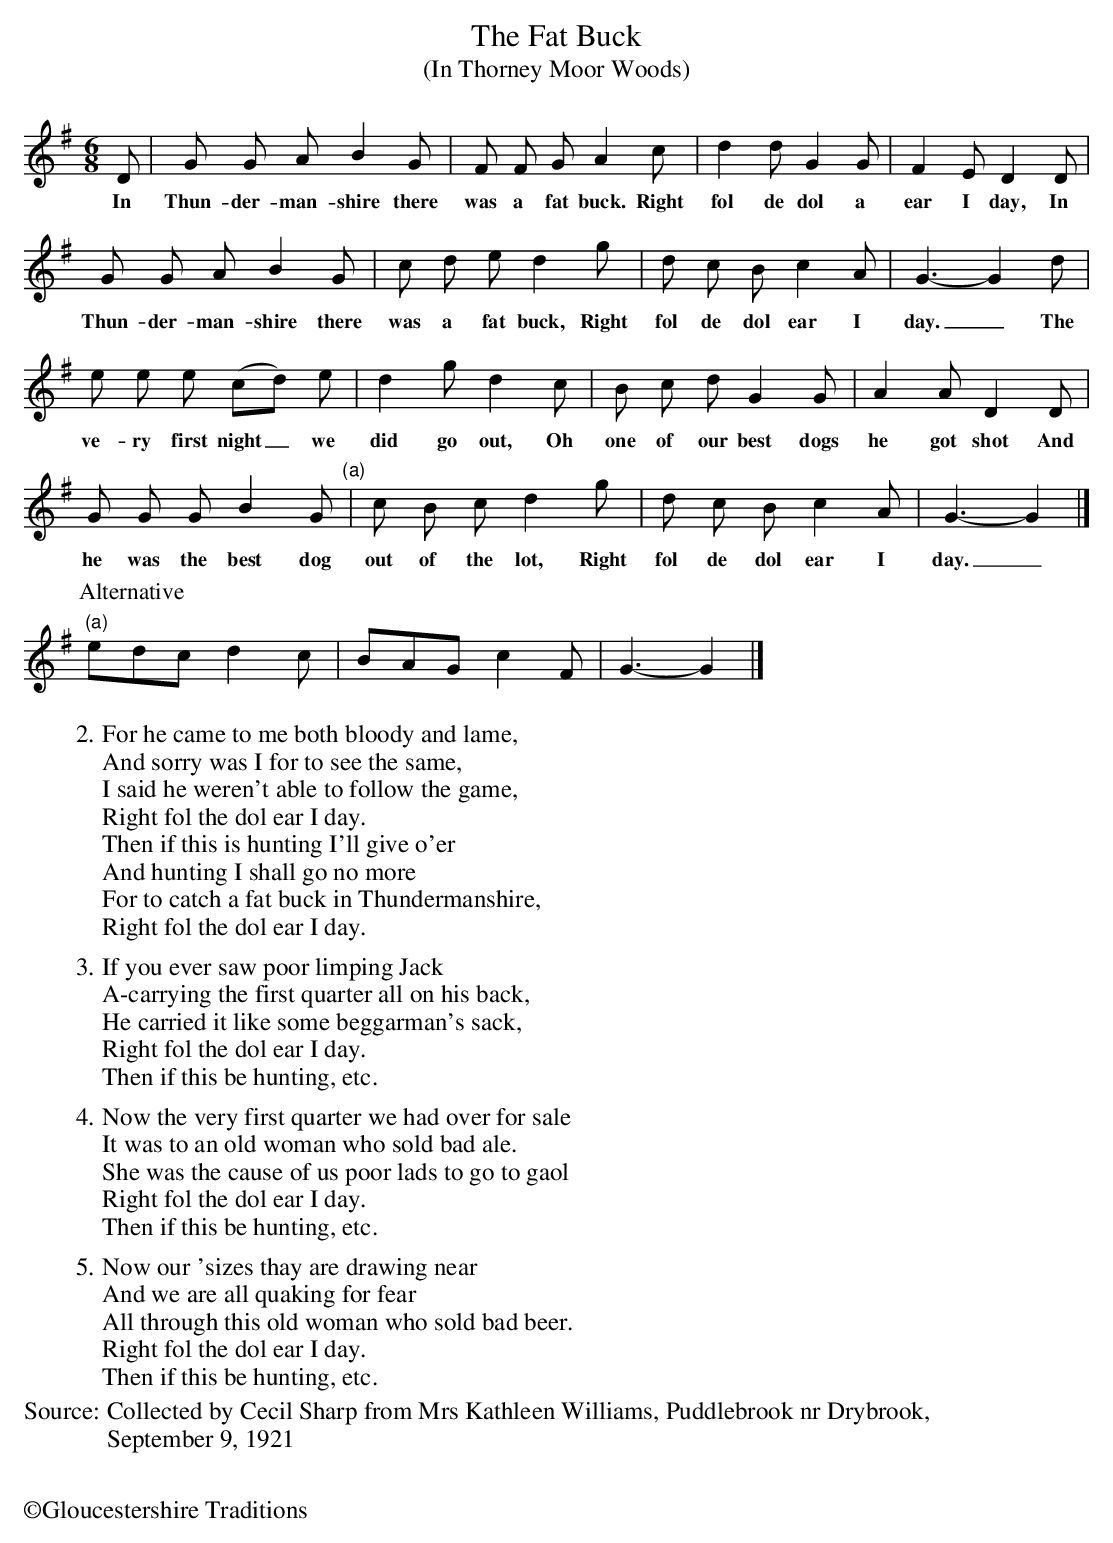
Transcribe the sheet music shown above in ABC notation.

X:1
T:The Fat Buck
T:(In Thorney Moor Woods)
M:6/8
L:1/8
K:G
D | G G A B2 G | F F G A2 c | d2 d G2 G | F2 E  D2 D |
w:In Thun-der-man-shire there was a fat buck. Right fol de dol a ear I day, In
G G A B2 G | c d e d2 g | d c B c2 A | G3-G2 d |
w:Thun-der-man-shire there was a fat buck, Right fol de dol ear I day._ The
e e e (cd) e | d2 g d2 c | B c d G2 G | A2 A D2 D |
w:ve-ry first night_ we did go out, Oh one of our best dogs he got shot And
G G G B2 G "(a)"| c B c d2 g | d c B c2 A | G3-G2 |]
w:he was the best dog out of the lot, Right fol de dol ear I day._
P:Alternative
"(a)" edc d2 c | BAG c2 F | G3-G2 |]
W:2. For he came to me both bloody and lame,
W:And sorry was I for to see the same,
W:I said he weren't able to follow the game,
W:Right fol the dol ear I day.
W:Then if this is hunting I'll give o'er
W:And hunting I shall go no more
W:For to catch a fat buck in Thundermanshire,
W:Right fol the dol ear I day.
%%vskip 8
W:3. If you ever saw poor limping Jack
W:A-carrying the first quarter all on his back,
W:He carried it like some beggarman's sack,
W:Right fol the dol ear I day.
W:Then if this be hunting, etc.
%%vskip 8
W:4. Now the very first quarter we had over for sale
W:It was to an old woman who sold bad ale.
W:She was the cause of us poor lads to go to gaol
W:Right fol the dol ear I day.
W:Then if this be hunting, etc.
%%vskip 8
W:5. Now our 'sizes thay are drawing near
W:And we are all quaking for fear
W:All through this old woman who sold bad beer.
W:Right fol the dol ear I day.
W:Then if this be hunting, etc.
